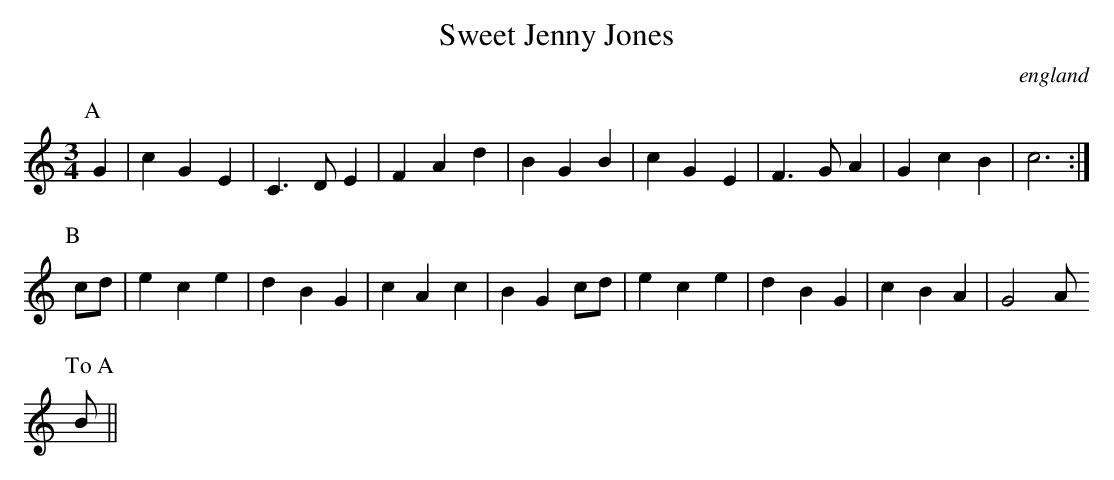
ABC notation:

X:1
T:Sweet Jenny Jones
O:england
M:3/4
L:1/4
K:C
P:A
G|cGE|C3/2D/2E|FAd|BGB|cGE|F3/2G/2A|GcB|c3:|
P:B
c/2d/2|ece|dBG|cAc|BGc/2d/2|ece|dBG|cBA|G2A/2
P:To A
B/2||
